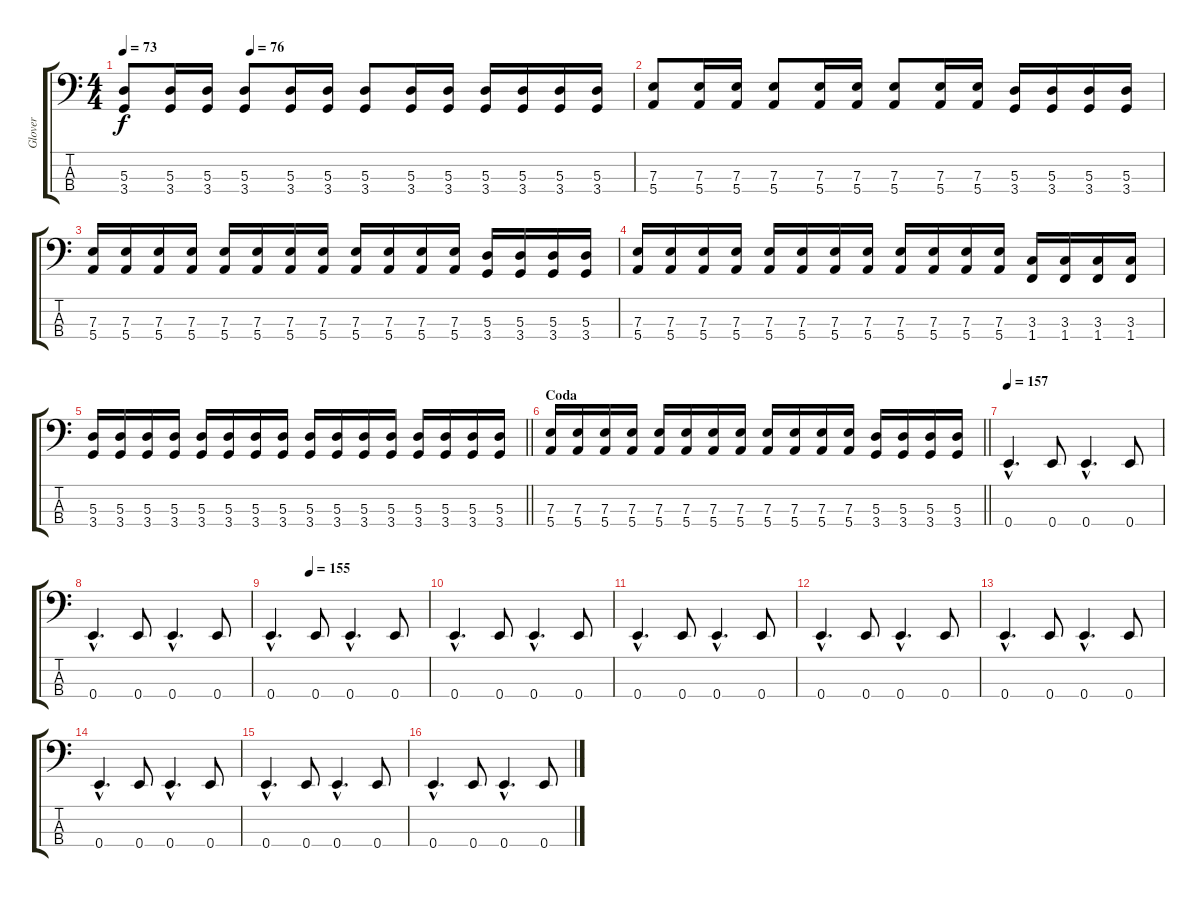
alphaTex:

\track ("Glover" "Glover") {instrument electricbassfinger}
\staff {score tabs}
\tuning (G2 D2 A1 E1) {hide}
\ts (4 4)
\tempo 73
\tempo (76 0.25)
\clef f4
\ks c
(5.3 3.4).8{dy f} (5.3 3.4).16 (5.3 3.4).16 (5.3 3.4).8 (5.3 3.4).16 (5.3 3.4).16 (5.3 3.4).8 (5.3 3.4).16 (5.3 3.4).16 (5.3 3.4).16 (5.3 3.4).16 (5.3 3.4).16 (5.3 3.4).16 |
(7.3 5.4).8 (7.3 5.4).16 (7.3 5.4).16 (7.3 5.4).8 (7.3 5.4).16 (7.3 5.4).16 (7.3 5.4).8 (7.3 5.4).16 (7.3 5.4).16 (5.3 3.4).16 (5.3 3.4).16 (5.3 3.4).16 (5.3 3.4).16 |
(7.3 5.4).16 (7.3 5.4).16 (7.3 5.4).16 (7.3 5.4).16 (7.3 5.4).16 (7.3 5.4).16 (7.3 5.4).16 (7.3 5.4).16 (7.3 5.4).16 (7.3 5.4).16 (7.3 5.4).16 (7.3 5.4).16 (5.3 3.4).16 (5.3 3.4).16 (5.3 3.4).16 (5.3 3.4).16 |
(7.3 5.4).16 (7.3 5.4).16 (7.3 5.4).16 (7.3 5.4).16 (7.3 5.4).16 (7.3 5.4).16 (7.3 5.4).16 (7.3 5.4).16 (7.3 5.4).16 (7.3 5.4).16 (7.3 5.4).16 (7.3 5.4).16 (3.3 1.4).16 (3.3 1.4).16 (3.3 1.4).16 (3.3 1.4).16 |
\barLineRight lightlight
(5.3 3.4).16 (5.3 3.4).16 (5.3 3.4).16 (5.3 3.4).16 (5.3 3.4).16 (5.3 3.4).16 (5.3 3.4).16 (5.3 3.4).16 (5.3 3.4).16 (5.3 3.4).16 (5.3 3.4).16 (5.3 3.4).16 (5.3 3.4).16 (5.3 3.4).16 (5.3 3.4).16 (5.3 3.4).16 |
\section ("" "Coda")
\barLineRight lightlight
(7.3 5.4).16 (7.3 5.4).16 (7.3 5.4).16 (7.3 5.4).16 (7.3 5.4).16 (7.3 5.4).16 (7.3 5.4).16 (7.3 5.4).16 (7.3 5.4).16 (7.3 5.4).16 (7.3 5.4).16 (7.3 5.4).16 (5.3 3.4).16 (5.3 3.4).16 (5.3 3.4).16 (5.3 3.4).16 |
\tempo 157
0.4{hac}.4{d} 0.4.8 0.4{hac}.4{d} 0.4.8 |
0.4{hac}.4{d} 0.4.8 0.4{hac}.4{d} 0.4.8 |
\tempo (155 0.25)
0.4{hac}.4{d} 0.4.8 0.4{hac}.4{d} 0.4.8 |
0.4{hac}.4{d} 0.4.8 0.4{hac}.4{d} 0.4.8 |
0.4{hac}.4{d} 0.4.8 0.4{hac}.4{d} 0.4.8 |
0.4{hac}.4{d} 0.4.8 0.4{hac}.4{d} 0.4.8 |
0.4{hac}.4{d} 0.4.8 0.4{hac}.4{d} 0.4.8 |
0.4{hac}.4{d} 0.4.8 0.4{hac}.4{d} 0.4.8 |
0.4{hac}.4{d} 0.4.8 0.4{hac}.4{d} 0.4.8 |
0.4{hac}.4{d} 0.4.8 0.4{hac}.4{d} 0.4.8
